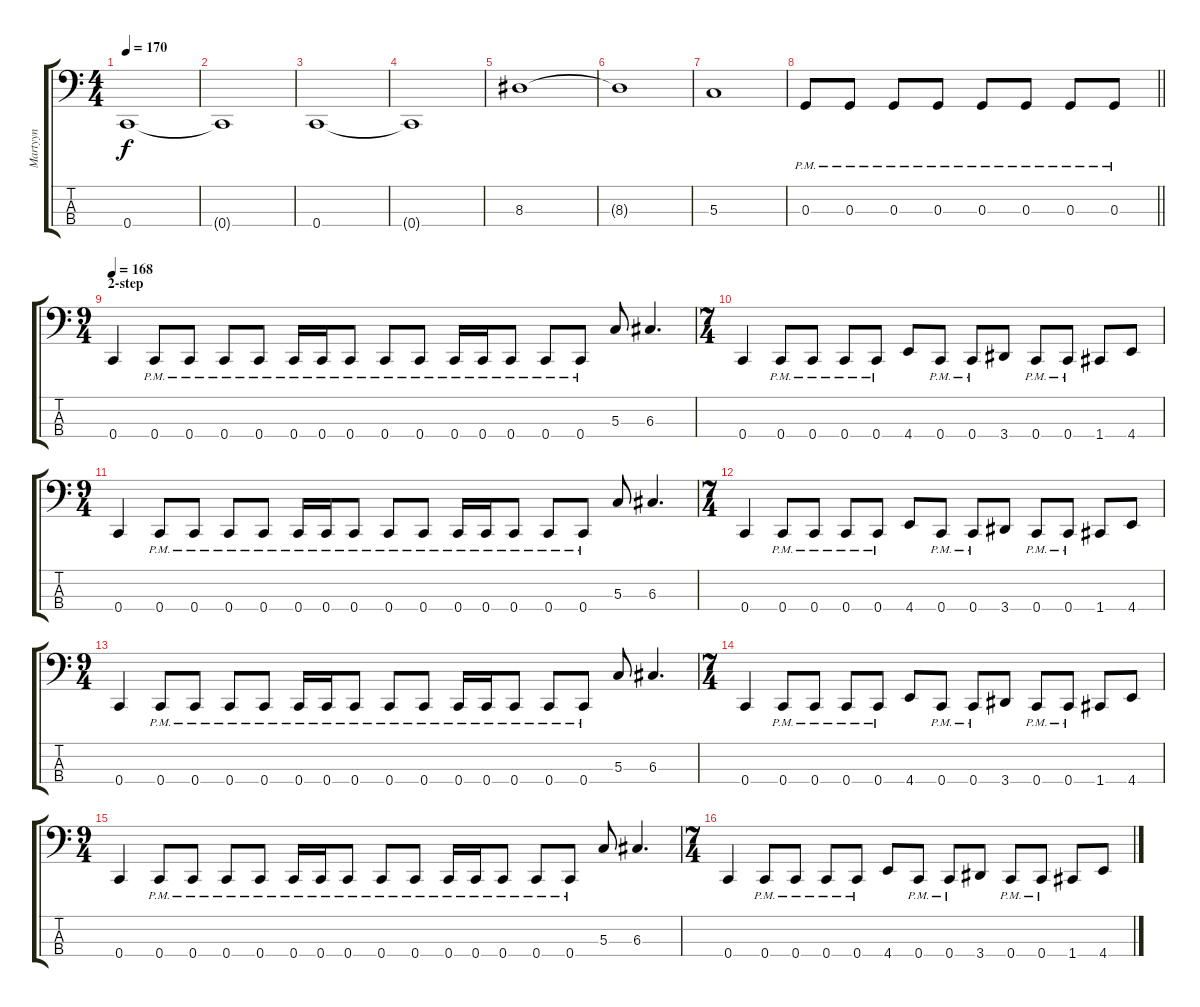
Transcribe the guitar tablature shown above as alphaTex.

\track ("Martyyn" "Martyyn") {instrument electricbasspick}
\staff {score tabs}
\tuning (F2 C2 G1 C1) {hide}
\ts (4 4)
\tempo 170
\clef f4
\ks c
0.4.1{dy f} |
0.4{t}.1 |
0.4.1 |
0.4{t}.1 |
8.3.1 |
8.3{t}.1 |
5.3.1 |
\barLineRight lightlight
0.3{pm}.8 0.3{pm}.8 0.3{pm}.8 0.3{pm}.8 0.3{pm}.8 0.3{pm}.8 0.3{pm}.8 0.3{pm}.8 |
\ts (9 4)
\section ("" "2-step")
\tempo 168
0.4.4 0.4{pm}.8 0.4{pm}.8 0.4{pm}.8 0.4{pm}.8 0.4{pm}.16 0.4{pm}.16 0.4{pm}.8 0.4{pm}.8 0.4{pm}.8 0.4{pm}.16 0.4{pm}.16 0.4{pm}.8 0.4{pm}.8 0.4{pm}.8 5.3.8 6.3.4{d} |
\ts (7 4)
0.4.4 0.4{pm}.8 0.4{pm}.8 0.4{pm}.8 0.4{pm}.8 4.4.8 0.4{pm}.8 0.4{pm}.8 3.4.8 0.4{pm}.8 0.4{pm}.8 1.4.8 4.4.8 |
\ts (9 4)
0.4.4 0.4{pm}.8 0.4{pm}.8 0.4{pm}.8 0.4{pm}.8 0.4{pm}.16 0.4{pm}.16 0.4{pm}.8 0.4{pm}.8 0.4{pm}.8 0.4{pm}.16 0.4{pm}.16 0.4{pm}.8 0.4{pm}.8 0.4{pm}.8 5.3.8 6.3.4{d} |
\ts (7 4)
0.4.4 0.4{pm}.8 0.4{pm}.8 0.4{pm}.8 0.4{pm}.8 4.4.8 0.4{pm}.8 0.4{pm}.8 3.4.8 0.4{pm}.8 0.4{pm}.8 1.4.8 4.4.8 |
\ts (9 4)
0.4.4 0.4{pm}.8 0.4{pm}.8 0.4{pm}.8 0.4{pm}.8 0.4{pm}.16 0.4{pm}.16 0.4{pm}.8 0.4{pm}.8 0.4{pm}.8 0.4{pm}.16 0.4{pm}.16 0.4{pm}.8 0.4{pm}.8 0.4{pm}.8 5.3.8 6.3.4{d} |
\ts (7 4)
0.4.4 0.4{pm}.8 0.4{pm}.8 0.4{pm}.8 0.4{pm}.8 4.4.8 0.4{pm}.8 0.4{pm}.8 3.4.8 0.4{pm}.8 0.4{pm}.8 1.4.8 4.4.8 |
\ts (9 4)
0.4.4 0.4{pm}.8 0.4{pm}.8 0.4{pm}.8 0.4{pm}.8 0.4{pm}.16 0.4{pm}.16 0.4{pm}.8 0.4{pm}.8 0.4{pm}.8 0.4{pm}.16 0.4{pm}.16 0.4{pm}.8 0.4{pm}.8 0.4{pm}.8 5.3.8 6.3.4{d} |
\ts (7 4)
0.4.4 0.4{pm}.8 0.4{pm}.8 0.4{pm}.8 0.4{pm}.8 4.4.8 0.4{pm}.8 0.4{pm}.8 3.4.8 0.4{pm}.8 0.4{pm}.8 1.4.8 4.4.8
